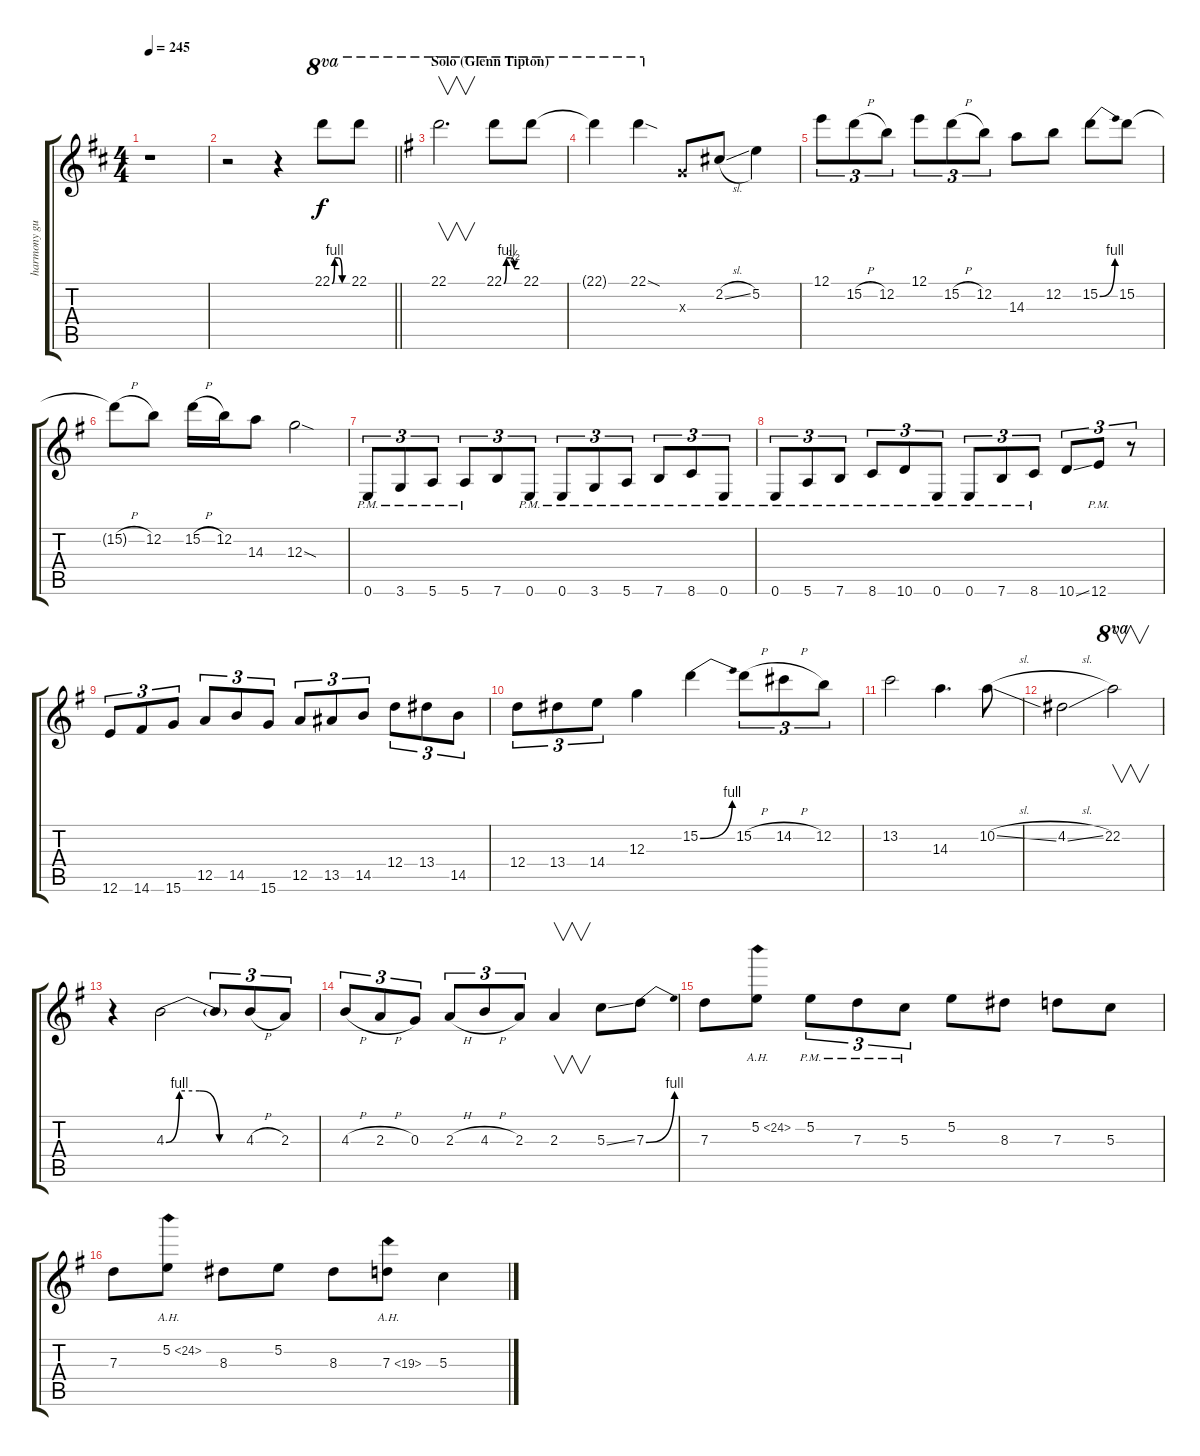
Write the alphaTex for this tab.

\track ("harmony guitar" "harmony gu") {instrument distortionguitar}
\staff {score tabs}
\tuning (E4 B3 G3 D3 A2 E2) {hide}
\ts (4 4)
\tempo 245
\clef g2
\ks d
r.1{dy f} |
\barLineRight lightlight
r.2 r.4 22.1{be (custom 0 0 10 4 25 4 40 0 60 0)}.8{ot 8va} 22.1.8{ot 8va} |
\section ("" "Solo (Glenn Tipton)")
\ks g
22.1.2{v d ot 8va} 22.1{be (custom 0 0 10 4 25 4 40 2 60 2)}.8{ot 8va} 22.1.8{ot 8va} |
22.1{be (hold 40 0 60 0) t}.4{ot 8va} 22.1{sod}.4{ot 8va} 0.3{x}.8 2.2{sl}.8 5.2.4 |
12.1.8{tu (3 2)} 15.2{h}.8{tu (3 2)} 12.2.8{tu (3 2)} 12.1.8{tu (3 2)} 15.2{h}.8{tu (3 2)} 12.2.8{tu (3 2)} 14.3.8 12.2.8 15.2{be (bend 0 0 60 4)}.8 15.2.8 |
15.2{h t}.8 12.2.8 15.2{h}.16 12.2.16 14.3.8 12.3{sod}.2 |
0.6{pm}.8{tu (3 2)} 3.6{pm}.8{tu (3 2)} 5.6{pm}.8{tu (3 2)} 5.6{pm}.8{tu (3 2)} 7.6.8{tu (3 2)} 0.6{pm}.8{tu (3 2)} 0.6{pm}.8{tu (3 2)} 3.6{pm}.8{tu (3 2)} 5.6{pm}.8{tu (3 2)} 7.6{pm}.8{tu (3 2)} 8.6{pm}.8{tu (3 2)} 0.6{pm}.8{tu (3 2)} |
0.6{pm}.8{tu (3 2)} 5.6{pm}.8{tu (3 2)} 7.6{pm}.8{tu (3 2)} 8.6{pm}.8{tu (3 2)} 10.6{pm}.8{tu (3 2)} 0.6{pm}.8{tu (3 2)} 0.6{pm}.8{tu (3 2)} 7.6{pm}.8{tu (3 2)} 8.6{pm}.8{tu (3 2)} 10.6{ss}.8{tu (3 2)} 12.6{pm}.8{tu (3 2)} r.8{tu (3 2)} |
12.6.8{tu (3 2)} 14.6.8{tu (3 2)} 15.6.8{tu (3 2)} 12.5.8{tu (3 2)} 14.5.8{tu (3 2)} 15.6.8{tu (3 2)} 12.5.8{tu (3 2)} 13.5.8{tu (3 2)} 14.5.8{tu (3 2)} 12.4.8{tu (3 2)} 13.4.8{tu (3 2)} 14.5.8{tu (3 2)} |
12.4.8{tu (3 2)} 13.4.8{tu (3 2)} 14.4.8{tu (3 2)} 12.3.4 15.2{be (bend 0 0 60 4)}.4 15.2{h}.8{tu (3 2)} 14.2{h}.8{tu (3 2)} 12.2.8{tu (3 2)} |
13.2.2 14.3.4{d} 10.2{sl}.8 |
4.2{sl}.2 22.2.2{v ot 8va} |
r.4 4.3{be (custom 0 0 10 4 25 4 40 0 60 0)}.2 4.3{t}.8{tu (3 2)} 4.3{h}.8{tu (3 2)} 2.3.8{tu (3 2)} |
4.3{h}.8{tu (3 2)} 2.3{h}.8{tu (3 2)} 0.3.8{tu (3 2)} 2.3{h}.8{tu (3 2)} 4.3{h}.8{tu (3 2)} 2.3.8{tu (3 2)} 2.3.4{v} 5.3{ss}.8 7.3{be (bend 0 0 60 4)}.8 |
7.3.8 5.2{ah 19}.8 5.2{pm}.8{tu (3 2)} 7.3{pm}.8{tu (3 2)} 5.3{pm}.8{tu (3 2)} 5.2.8 8.3.8 7.3.8 5.3.8 |
7.3.8 5.2{ah 19}.8 8.3.8 5.2.8 8.3.8 7.3{ah 12}.8 5.3.4
